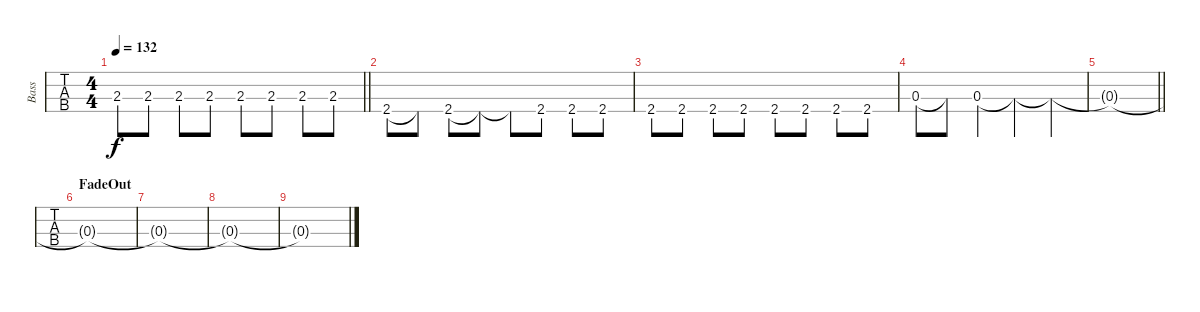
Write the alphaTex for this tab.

\track ("Bass" "Bass") {instrument electricbassfinger}
\staff {tabs}
\tuning (G2 D2 A1 E1) {hide}
\ts (4 4)
\tempo 132
\clef f4
\barLineRight lightlight
\ks c
2.3.8{dy f} 2.3.8 2.3.8 2.3.8 2.3.8 2.3.8 2.3.8 2.3.8 |
2.4.8 2.4{t}.8 2.4.8 2.4{t}.8 2.4{t}.8 2.4.8 2.4.8 2.4.8 |
2.4.8 2.4.8 2.4.8 2.4.8 2.4.8 2.4.8 2.4.8 2.4.8 |
0.3.8 0.3{t}.8 0.3.4 0.3{t}.4 0.3{t}.4 |
\barLineRight lightlight
0.3{t}.1 |
\section ("" "FadeOut")
0.3{t}.1 |
0.3{t}.1 |
0.3{t}.1 |
0.3{t}.1
